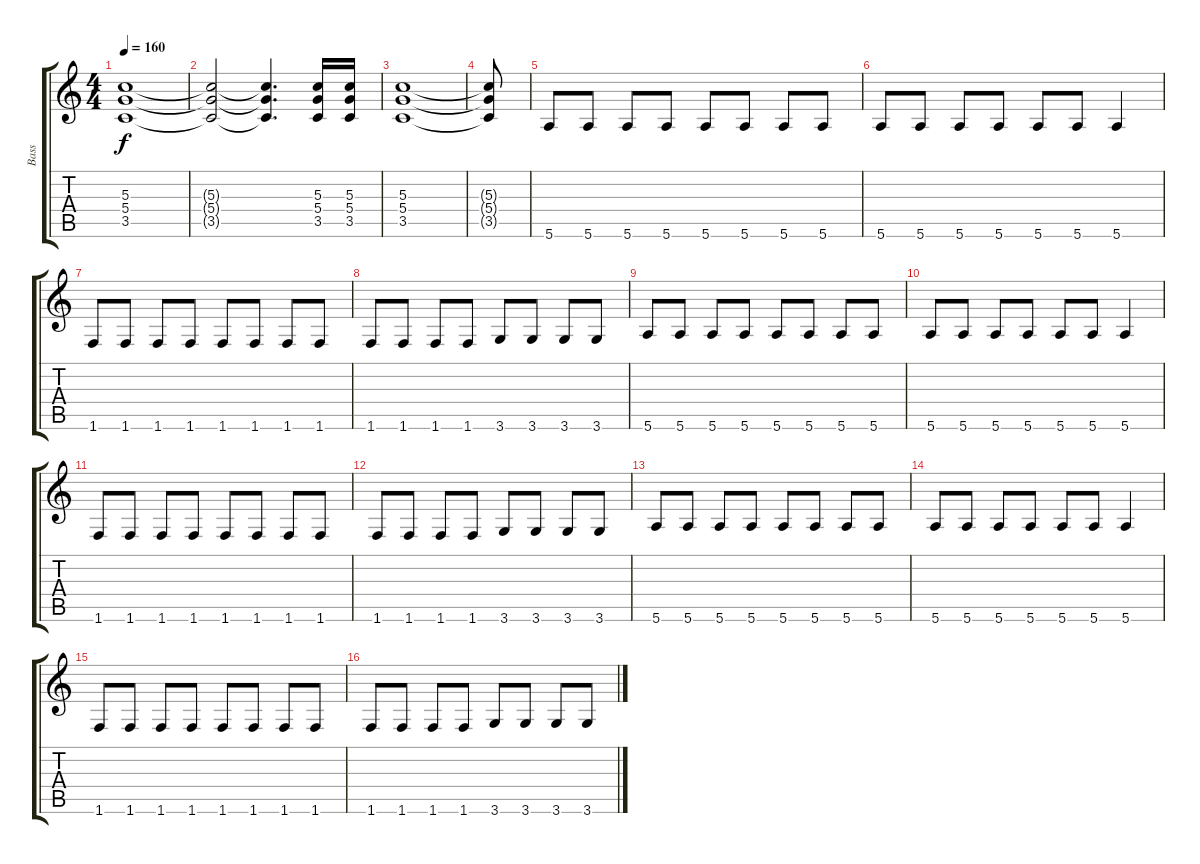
\track ("Bass" "Bass") {instrument electricbassfinger}
\staff {score tabs}
\tuning (E4 B3 G3 D3 A2 E2) {hide}
\ts (4 4)
\tempo 160
\clef g2
\ks c
(5.3 5.4 3.5).1{dy f} |
(5.3{t} 5.4{t} 3.5{t}).2 (5.3{t} 5.4{t} 3.5{t}).4{d} (5.3 5.4 3.5).16 (5.3 5.4 3.5).16 |
(5.3 5.4 3.5).1 |
(5.3{t} 5.4{t} 3.5{t}).8 |
5.6.8 5.6.8 5.6.8 5.6.8 5.6.8 5.6.8 5.6.8 5.6.8 |
5.6.8 5.6.8 5.6.8 5.6.8 5.6.8 5.6.8 5.6.4 |
1.6.8 1.6.8 1.6.8 1.6.8 1.6.8 1.6.8 1.6.8 1.6.8 |
1.6.8 1.6.8 1.6.8 1.6.8 3.6.8 3.6.8 3.6.8 3.6.8 |
5.6.8 5.6.8 5.6.8 5.6.8 5.6.8 5.6.8 5.6.8 5.6.8 |
5.6.8 5.6.8 5.6.8 5.6.8 5.6.8 5.6.8 5.6.4 |
1.6.8 1.6.8 1.6.8 1.6.8 1.6.8 1.6.8 1.6.8 1.6.8 |
1.6.8 1.6.8 1.6.8 1.6.8 3.6.8 3.6.8 3.6.8 3.6.8 |
5.6.8 5.6.8 5.6.8 5.6.8 5.6.8 5.6.8 5.6.8 5.6.8 |
5.6.8 5.6.8 5.6.8 5.6.8 5.6.8 5.6.8 5.6.4 |
1.6.8 1.6.8 1.6.8 1.6.8 1.6.8 1.6.8 1.6.8 1.6.8 |
1.6.8 1.6.8 1.6.8 1.6.8 3.6.8 3.6.8 3.6.8 3.6.8
